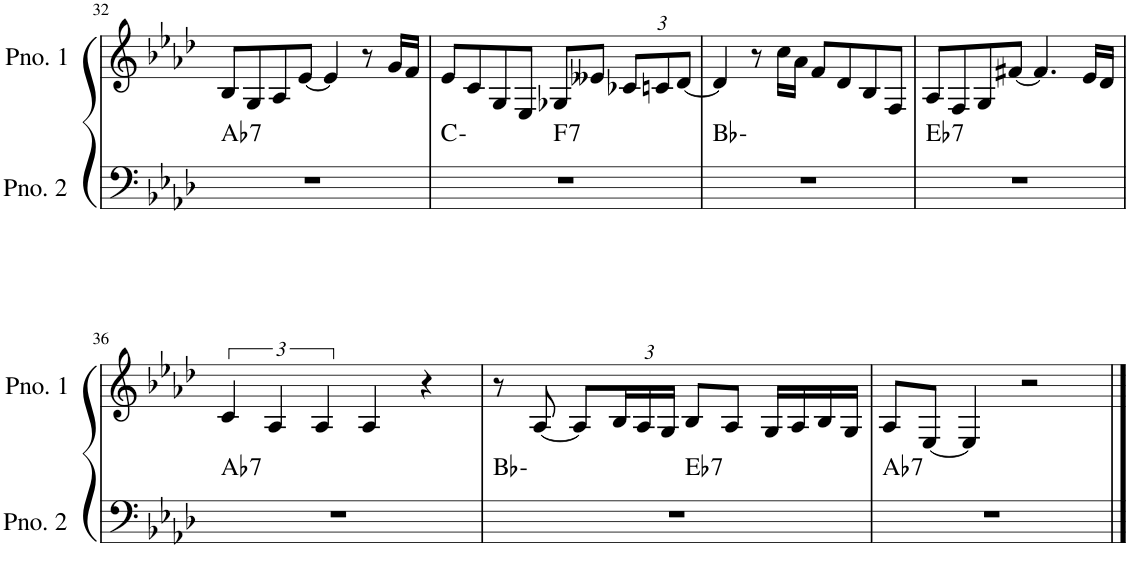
**kern	**harte	**kern
*part2	*part2	*part1
*staff2	*	*staff1
*I"ピアノ 2	*	*I"ピアノ 1
!!LO:PB:g=z
*clefF4	*	*clefG2
*k[b-e-a-d-]	*	*k[b-e-a-d-]
*M4/4	*	*M4/4
=32	=32	=32
!	!LO:H:kt=7	!
1r	Ab:7	8B-/L
.	.	8G/
.	.	8A-/
.	.	[8e-/J
.	.	4e-/]
.	.	8r
.	.	16g/LL
.	.	16f/JJ
=33	=33	=33
*^	*	*
1r	2ryy	C:min	8e-/L
.	.	.	8c/
.	.	.	8G/
.	.	.	8E-/J
!	!	!LO:H:kt=7	!
.	2ryy	F:7	8G-X/L
.	.	.	8e--X/J
*	*	*	*Xbrackettup
.	.	.	12c-X/L
.	.	.	12cn/
.	.	.	[12d-/J
*v	*v	*	*
=34	=34	=34
1r	Bb:min	4d-/]
.	.	8r
.	.	16cc\LL
.	.	16a-\JJ
.	.	8f/L
.	.	8d-/
.	.	8B-/
.	.	8F/J
=35	=35	=35
!	!LO:H:kt=7	!
1r	Eb:7	8A-/L
.	.	8F/
.	.	8G/
.	.	[8f#X/J
.	.	4.f#/]
.	.	16e-/LL
.	.	16d-/JJ
!!LO:LB:g=z
=36	=36	=36
*	*	*brackettup
!	!LO:H:kt=7	!
1r	Ab:7	6c/
.	.	6A-/
.	.	6A-/
.	.	4A-/
.	.	4r
=37	=37	=37
*^	*	*
1r	2ryy	Bb:min	8r
.	.	.	[8A-/
.	.	.	8A-/L]
*	*	*	*Xbrackettup
.	.	.	24B-/L
.	.	.	24A-/
.	.	.	24G/JJ
!	!	!LO:H:kt=7	!
.	2ryy	Eb:7	8B-/L
.	.	.	8A-/J
.	.	.	16G/LL
.	.	.	16A-/
.	.	.	16B-/
.	.	.	16G/JJ
=38	=38	=38	=38
!	!	!LO:H:kt=7	!
*v	*v	*	*
1r	Ab:7	8A-/L
.	.	[8E-/J
.	.	4E-/]
.	.	2r
==	==	==
*-	*-	*-
